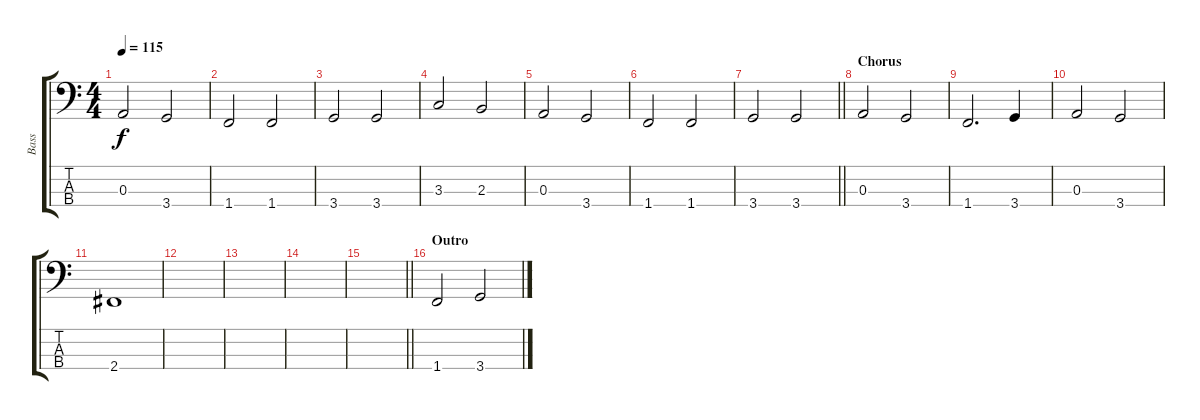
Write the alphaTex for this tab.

\track ("Bass" "Bass") {instrument electricbasspick}
\staff {score tabs}
\tuning (G2 D2 A1 E1) {hide}
\ts (4 4)
\tempo 115
\clef f4
\ks c
0.3.2{dy f} 3.4.2 |
1.4.2 1.4.2 |
3.4.2 3.4.2 |
3.3.2 2.3.2 |
0.3.2 3.4.2 |
1.4.2 1.4.2 |
\barLineRight lightlight
3.4.2 3.4.2 |
\section ("" "Chorus")
0.3.2 3.4.2 |
1.4.2{d} 3.4.4 |
0.3.2 3.4.2 |
2.4.1 |
|
|
|
\barLineRight lightlight
|
\section ("" "Outro")
1.4.2 3.4.2
